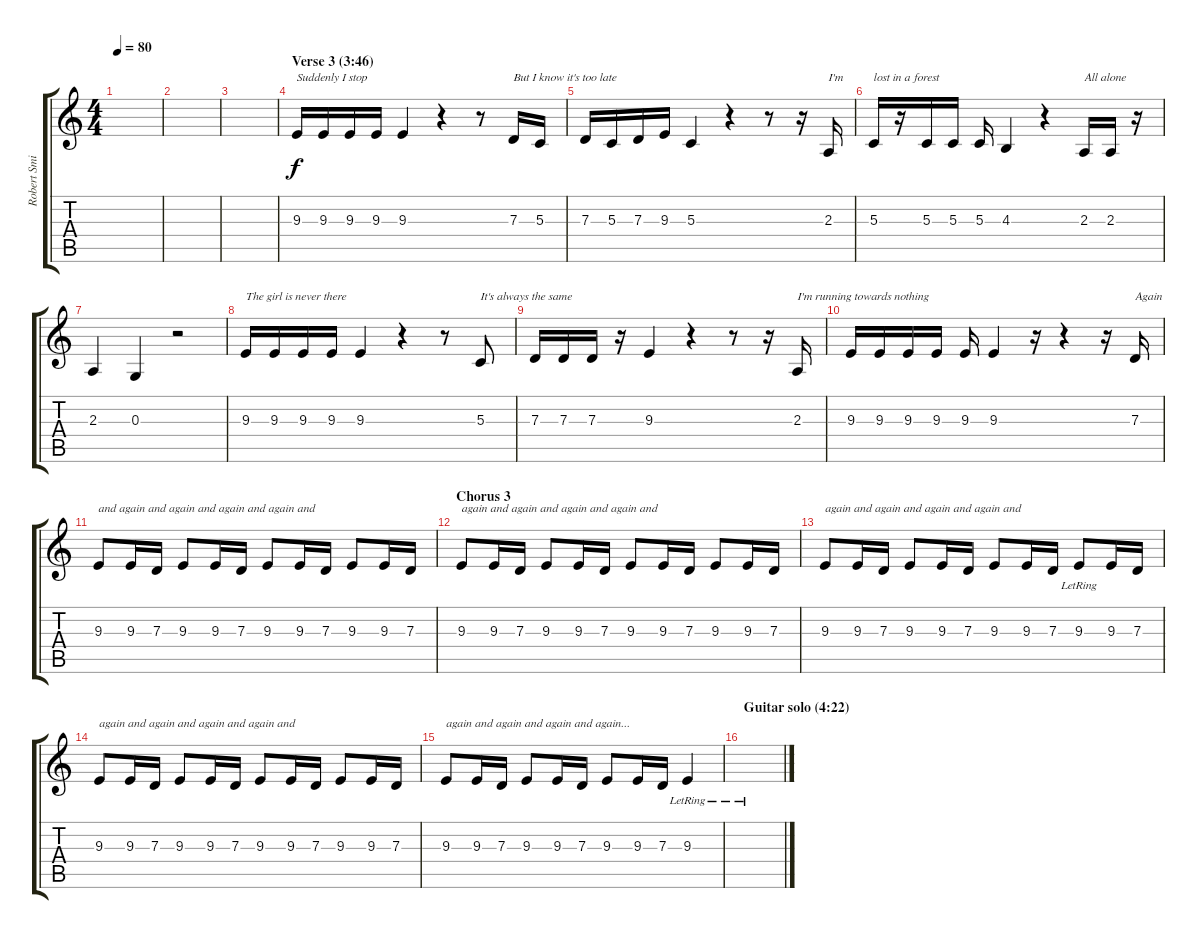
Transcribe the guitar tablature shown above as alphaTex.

\track ("Robert Smith (voice)" "Robert Smi") {instrument flute}
\staff {score tabs}
\tuning (E4 B3 G3 D3 A2 E2) {hide}
\ts (4 4)
\tempo 80
\clef g2
\ks c
|
|
|
\section ("" "Verse 3 (3:46)")
9.3.16{txt "Suddenly I stop"} 9.3.16 9.3.16 9.3.16 9.3.4 r.4 r.8 7.3.16{txt "But I know it's too late"} 5.3.16 |
7.3.16 5.3.16 7.3.16 9.3.16 5.3.4 r.4 r.8 r.16 2.3.16{txt "I'm"} |
5.3.16{txt "lost in a forest"} r.16 5.3.16 5.3.16 5.3.16 4.3.4 r.4 2.3.16{txt "All alone"} 2.3.16 r.16 |
2.3.4 0.3.4 r.2 |
9.3.16{txt "The girl is never there"} 9.3.16 9.3.16 9.3.16 9.3.4 r.4 r.8 5.3.8{txt "It's always the same"} |
7.3.16 7.3.16 7.3.16 r.16 9.3.4 r.4 r.8 r.16 2.3.16{txt "I'm running towards nothing"} |
9.3.16 9.3.16 9.3.16 9.3.16 9.3.16 9.3.4 r.16 r.4 r.16 7.3.16{txt "Again"} |
9.3.8{txt "and again and again and again and again and"} 9.3.16 7.3.16 9.3.8 9.3.16 7.3.16 9.3.8 9.3.16 7.3.16 9.3.8 9.3.16 7.3.16 |
\section ("" "Chorus 3")
9.3.8{txt "again and again and again and again and"} 9.3.16 7.3.16 9.3.8 9.3.16 7.3.16 9.3.8 9.3.16 7.3.16 9.3.8 9.3.16 7.3.16 |
9.3.8{txt "again and again and again and again and"} 9.3.16 7.3.16 9.3.8 9.3.16 7.3.16 9.3.8 9.3.16 7.3.16 9.3{lr}.8 9.3.16 7.3.16 |
9.3.8{txt "again and again and again and again and" volume 4} 9.3.16 7.3.16 9.3.8 9.3.16 7.3.16 9.3.8 9.3.16 7.3.16 9.3.8 9.3.16 7.3.16 |
9.3.8{txt "again and again and again and again..."} 9.3.16 7.3.16 9.3.8 9.3.16 7.3.16 9.3.8 9.3.16 7.3.16 9.3{lr}.4 |
\section ("" "Guitar solo (4:22)")
